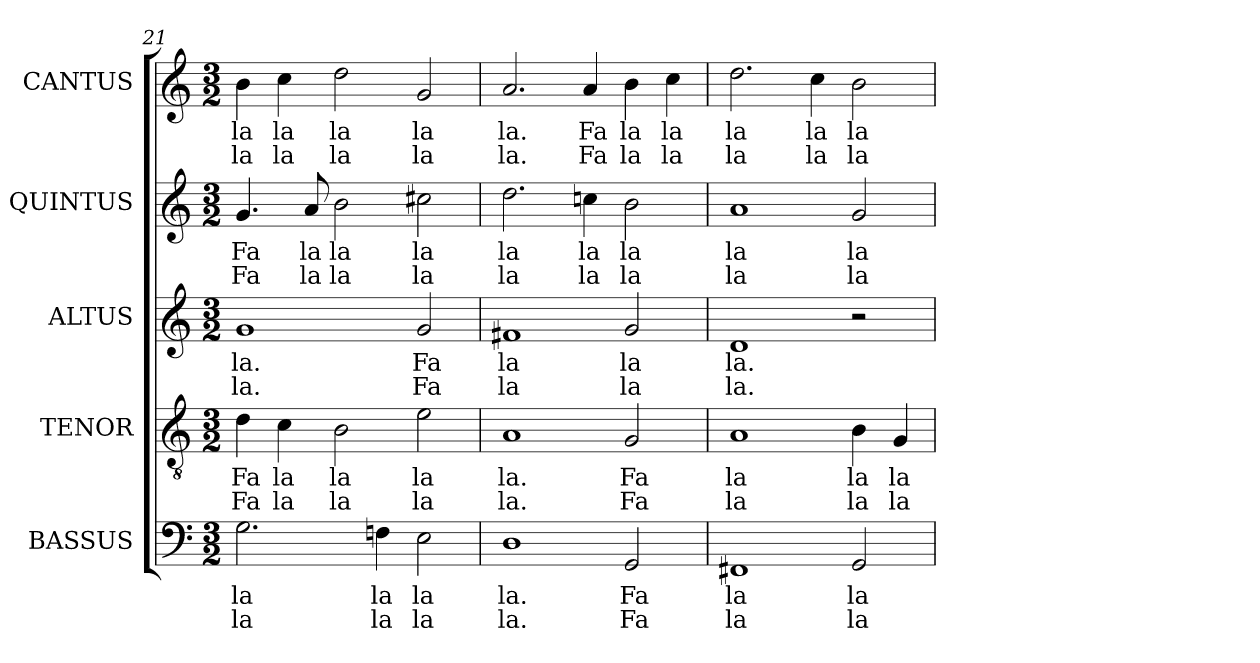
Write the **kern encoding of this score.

**kern	**text	**text	**kern	**text	**text	**kern	**text	**text	**kern	**text	**text	**kern	**text	**text
*part5	*part5	*part5	*part4	*part4	*part4	*part3	*part3	*part3	*part2	*part2	*part2	*part1	*part1	*part1
*staff5	*staff5	*staff5	*staff4	*staff4	*staff4	*staff3	*staff3	*staff3	*staff2	*staff2	*staff2	*staff1	*staff1	*staff1
*I"BASSUS	*	*	*I"TENOR	*	*	*I"ALTUS	*	*	*I"QUINTUS	*	*	*I"CANTUS	*	*
*I'B	*	*	*I'T	*	*	*I'A	*	*	*	*	*	*I'S	*	*
*clefF4	*	*	*clefGv2	*	*	*clefG2	*	*	*clefG2	*	*	*clefG2	*	*
*	*	*	*ITrd7c12	*	*	*	*	*	*	*	*	*	*	*
*k[]	*	*	*k[]	*	*	*k[]	*	*	*k[]	*	*	*k[]	*	*
*C:	*	*	*C:	*	*	*C:	*	*	*C:	*	*	*C:	*	*
*M3/2	*	*	*M3/2	*	*	*M3/2	*	*	*M3/2	*	*	*M3/2	*	*
=21	=21	=21	=21	=21	=21	=21	=21	=21	=21	=21	=21	=21	=21	=21
!	!LO:LY:b:color=#000000	!LO:LY:b:color=#000000	!	!	!	!	!	!	!	!	!	!	!	!
!	!	!	!	!LO:LY:b:color=#000000	!LO:LY:b:color=#000000	!	!	!	!	!	!	!	!	!
!	!	!	!	!	!	!	!LO:LY:b:color=#000000	!LO:LY:b:color=#000000	!	!	!	!	!	!
!	!	!	!	!	!	!	!	!	!	!LO:LY:b:color=#000000	!LO:LY:b:color=#000000	!	!	!
!	!	!	!	!	!	!	!	!	!	!	!	!	!LO:LY:b:color=#000000	!LO:LY:b:color=#000000
2.Gi\	la	la	4Di\	Fa	Fa	1gi	la.	la.	4.gi/	Fa	Fa	4bi\	la	la
!	!	!	!	!LO:LY:b:color=#000000	!LO:LY:b:color=#000000	!	!	!	!	!	!	!	!	!
!	!	!	!	!	!	!	!	!	!	!	!	!	!LO:LY:b:color=#000000	!LO:LY:b:color=#000000
.	.	.	4Ci\	la	la	.	.	.	.	.	.	4cci\	la	la
!	!	!	!	!	!	!	!	!	!	!LO:LY:b:color=#000000	!LO:LY:b:color=#000000	!	!	!
.	.	.	.	.	.	.	.	.	8ai/	la	la	.	.	.
!	!	!	!	!LO:LY:b:color=#000000	!LO:LY:b:color=#000000	!	!	!	!	!	!	!	!	!
!	!	!	!	!	!	!	!	!	!	!LO:LY:b:color=#000000	!LO:LY:b:color=#000000	!	!	!
!	!	!	!	!	!	!	!	!	!	!	!	!	!LO:LY:b:color=#000000	!LO:LY:b:color=#000000
.	.	.	2BBi\	la	la	.	.	.	2bi\	la	la	2ddi\	la	la
!	!LO:LY:b:color=#000000	!LO:LY:b:color=#000000	!	!	!	!	!	!	!	!	!	!	!	!
4Fni\	la	la	.	.	.	.	.	.	.	.	.	.	.	.
!	!LO:LY:b:color=#000000	!LO:LY:b:color=#000000	!	!	!	!	!	!	!	!	!	!	!	!
!	!	!	!	!LO:LY:b:color=#000000	!LO:LY:b:color=#000000	!	!	!	!	!	!	!	!	!
!	!	!	!	!	!	!	!LO:LY:b:color=#000000	!LO:LY:b:color=#000000	!	!	!	!	!	!
!	!	!	!	!	!	!	!	!	!	!LO:LY:b:color=#000000	!LO:LY:b:color=#000000	!	!	!
!	!	!	!	!	!	!	!	!	!	!	!	!	!LO:LY:b:color=#000000	!LO:LY:b:color=#000000
2Ei\	la	la	2Ei\	la	la	2gi/	Fa	Fa	2cc#Xi\	la	la	2gi/	la	la
=22	=22	=22	=22	=22	=22	=22	=22	=22	=22	=22	=22	=22	=22	=22
!	!LO:LY:b:color=#000000	!LO:LY:b:color=#000000	!	!	!	!	!	!	!	!	!	!	!	!
!	!	!	!	!LO:LY:b:color=#000000	!LO:LY:b:color=#000000	!	!	!	!	!	!	!	!	!
!	!	!	!	!	!	!	!LO:LY:b:color=#000000	!LO:LY:b:color=#000000	!	!	!	!	!	!
!	!	!	!	!	!	!	!	!	!	!LO:LY:b:color=#000000	!LO:LY:b:color=#000000	!	!	!
!	!	!	!	!	!	!	!	!	!	!	!	!	!LO:LY:b:color=#000000	!LO:LY:b:color=#000000
1Di	la.	la.	1AAi	la.	la.	1f#Xi	la	la	2.ddi\	la	la	2.ai/	la.	la.
!	!	!	!	!	!	!	!	!	!	!LO:LY:b:color=#000000	!LO:LY:b:color=#000000	!	!	!
!	!	!	!	!	!	!	!	!	!	!	!	!	!LO:LY:b:color=#000000	!LO:LY:b:color=#000000
.	.	.	.	.	.	.	.	.	4ccni\	la	la	4ai/	Fa	Fa
!	!LO:LY:b:color=#000000	!LO:LY:b:color=#000000	!	!	!	!	!	!	!	!	!	!	!	!
!	!	!	!	!LO:LY:b:color=#000000	!LO:LY:b:color=#000000	!	!	!	!	!	!	!	!	!
!	!	!	!	!	!	!	!LO:LY:b:color=#000000	!LO:LY:b:color=#000000	!	!	!	!	!	!
!	!	!	!	!	!	!	!	!	!	!LO:LY:b:color=#000000	!LO:LY:b:color=#000000	!	!	!
!	!	!	!	!	!	!	!	!	!	!	!	!	!LO:LY:b:color=#000000	!LO:LY:b:color=#000000
2GGi/	Fa	Fa	2GGi/	Fa	Fa	2gi/	la	la	2bi\	la	la	4bi\	la	la
!	!	!	!	!	!	!	!	!	!	!	!	!	!LO:LY:b:color=#000000	!LO:LY:b:color=#000000
.	.	.	.	.	.	.	.	.	.	.	.	4cci\	la	la
=23	=23	=23	=23	=23	=23	=23	=23	=23	=23	=23	=23	=23	=23	=23
!	!LO:LY:b:color=#000000	!LO:LY:b:color=#000000	!	!	!	!	!	!	!	!	!	!	!	!
!	!	!	!	!LO:LY:b:color=#000000	!LO:LY:b:color=#000000	!	!	!	!	!	!	!	!	!
!	!	!	!	!	!	!	!LO:LY:b:color=#000000	!LO:LY:b:color=#000000	!	!	!	!	!	!
!	!	!	!	!	!	!	!	!	!	!LO:LY:b:color=#000000	!LO:LY:b:color=#000000	!	!	!
!	!	!	!	!	!	!	!	!	!	!	!	!	!LO:LY:b:color=#000000	!LO:LY:b:color=#000000
1FF#Xi	la	la	1AAi	la	la	1di	la.	la.	1ai	la	la	2.ddi\	la	la
!	!	!	!	!	!	!	!	!	!	!	!	!	!LO:LY:b:color=#000000	!LO:LY:b:color=#000000
.	.	.	.	.	.	.	.	.	.	.	.	4cci\	la	la
!	!LO:LY:b:color=#000000	!LO:LY:b:color=#000000	!	!	!	!	!	!	!	!	!	!	!	!
!	!	!	!	!LO:LY:b:color=#000000	!LO:LY:b:color=#000000	!	!	!	!	!	!	!	!	!
!	!	!	!	!	!	!	!	!	!	!LO:LY:b:color=#000000	!LO:LY:b:color=#000000	!	!	!
!	!	!	!	!	!	!	!	!	!	!	!	!	!LO:LY:b:color=#000000	!LO:LY:b:color=#000000
2GGi/	la	la	4BBi\	la	la	2r	.	.	2gi/	la	la	2bi\	la	la
!	!	!	!	!LO:LY:b:color=#000000	!LO:LY:b:color=#000000	!	!	!	!	!	!	!	!	!
.	.	.	4GGi/	la	la	.	.	.	.	.	.	.	.	.
=	=	=	=	=	=	=	=	=	=	=	=	=	=	=
*-	*-	*-	*-	*-	*-	*-	*-	*-	*-	*-	*-	*-	*-	*-
